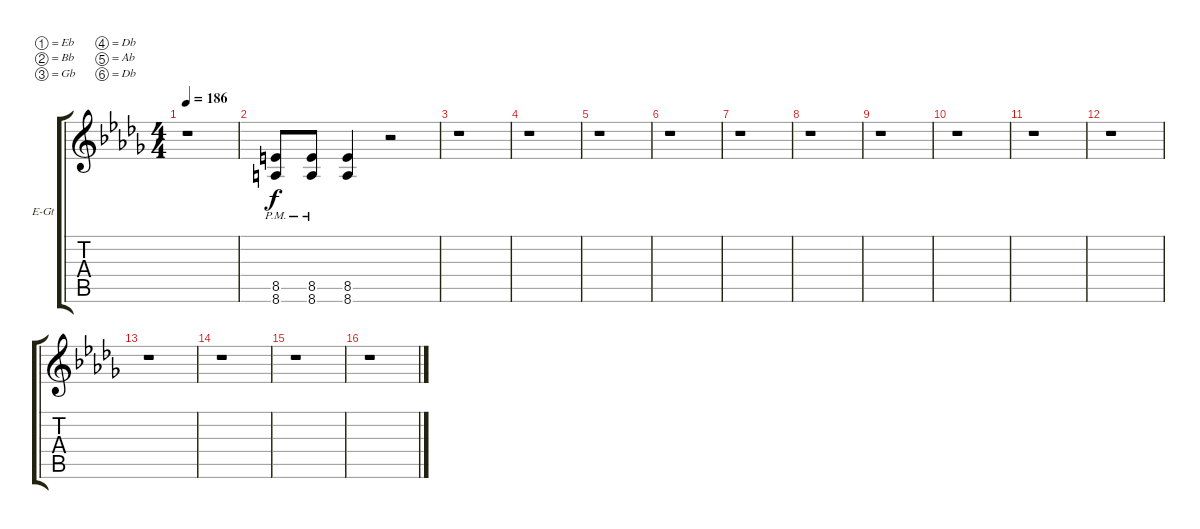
\bracketExtendMode groupsimilarinstruments
\firstSystemTrackNameOrientation horizontal
\otherSystemsTrackNameOrientation horizontal
\track ("Additional Guitar" "E-Gt") {instrument distortionguitar}
\staff {score tabs}
\tuning (Eb4 Bb3 Gb3 Db3 Ab2 Db2)
\ts (4 4)
\tempo 186
\clef g2
\ks db
r.1{dy f} |
(8.5{pm} 8.6{pm}).8 (8.5{pm} 8.6{pm}).8 (8.5 8.6).4 r.2 |
r.1 |
r.1 |
r.1 |
r.1 |
r.1 |
r.1 |
r.1 |
r.1 |
r.1 |
r.1 |
r.1 |
r.1 |
r.1 |
r.1
